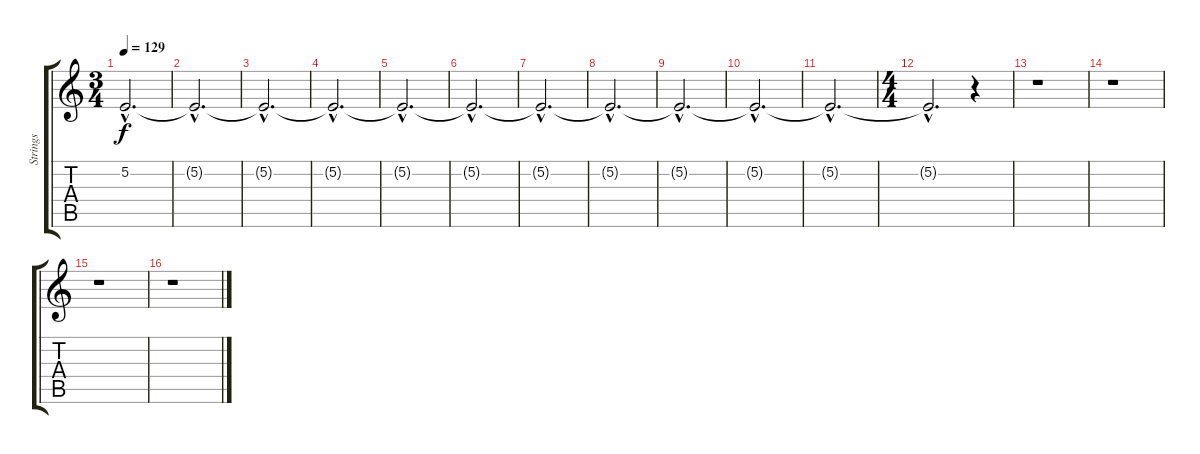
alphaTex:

\track ("Strings" "Strings") {instrument stringensemble1}
\staff {score tabs}
\tuning (E4 B3 G3 D3 A2 E2) {hide}
\ts (3 4)
\tempo 129
\clef g2
\ks c
5.2{hac t}.2{d dy f} |
5.2{hac t}.2{d} |
5.2{hac t}.2{d} |
5.2{hac t}.2{d} |
5.2{hac t}.2{d} |
5.2{hac t}.2{d} |
5.2{hac t}.2{d} |
5.2{hac t}.2{d} |
5.2{hac t}.2{d} |
5.2{hac t}.2{d} |
5.2{hac t}.2{d} |
\ts (4 4)
5.2{hac t}.2{d} r.4 |
r.1 |
r.1 |
r.1 |
r.1
